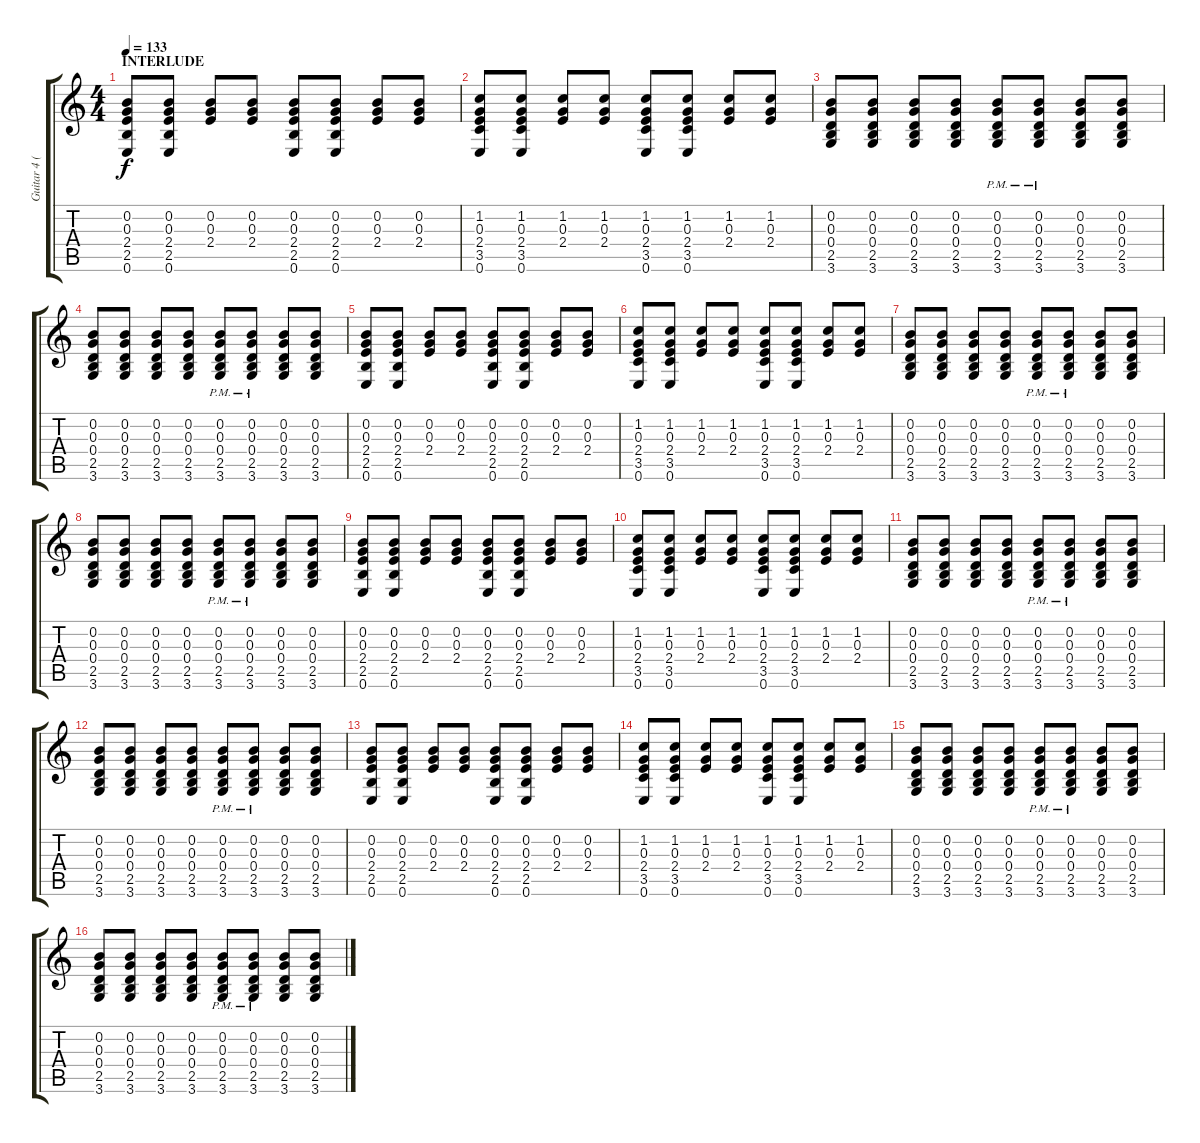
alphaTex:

\track ("Guitar 4 (Distorted Thickener)" "Guitar 4 (") {instrument overdrivenguitar}
\staff {score tabs}
\tuning (E4 B3 G3 D3 A2 E2) {hide}
\ts (4 4)
\section ("" "INTERLUDE")
\tempo 133
\clef g2
\ks c
(0.2 0.3 2.4 2.5 0.6).8{dy f} (0.2 0.3 2.4 2.5 0.6).8 (0.2 0.3 2.4).8 (0.2 0.3 2.4).8 (0.2 0.3 2.4 2.5 0.6).8 (0.2 0.3 2.4 2.5 0.6).8 (0.2 0.3 2.4).8 (0.2 0.3 2.4).8 |
(1.2 0.3 2.4 3.5 0.6).8 (1.2 0.3 2.4 3.5 0.6).8 (1.2 0.3 2.4).8 (1.2 0.3 2.4).8 (1.2 0.3 2.4 3.5 0.6).8 (1.2 0.3 2.4 3.5 0.6).8 (1.2 0.3 2.4).8 (1.2 0.3 2.4).8 |
(0.2 0.3 0.4 2.5 3.6).8 (0.2 0.3 0.4 2.5 3.6).8 (0.2 0.3 0.4 2.5 3.6).8 (0.2 0.3 0.4 2.5 3.6).8 (0.2{pm} 0.3{pm} 0.4{pm} 2.5{pm} 3.6{pm}).8 (0.2{pm} 0.3{pm} 0.4{pm} 2.5{pm} 3.6{pm}).8 (0.2 0.3 0.4 2.5 3.6).8 (0.2 0.3 0.4 2.5 3.6).8 |
(0.2 0.3 0.4 2.5 3.6).8 (0.2 0.3 0.4 2.5 3.6).8 (0.2 0.3 0.4 2.5 3.6).8 (0.2 0.3 0.4 2.5 3.6).8 (0.2{pm} 0.3{pm} 0.4{pm} 2.5{pm} 3.6{pm}).8 (0.2{pm} 0.3{pm} 0.4{pm} 2.5{pm} 3.6{pm}).8 (0.2 0.3 0.4 2.5 3.6).8 (0.2 0.3 0.4 2.5 3.6).8 |
(0.2 0.3 2.4 2.5 0.6).8 (0.2 0.3 2.4 2.5 0.6).8 (0.2 0.3 2.4).8 (0.2 0.3 2.4).8 (0.2 0.3 2.4 2.5 0.6).8 (0.2 0.3 2.4 2.5 0.6).8 (0.2 0.3 2.4).8 (0.2 0.3 2.4).8 |
(1.2 0.3 2.4 3.5 0.6).8 (1.2 0.3 2.4 3.5 0.6).8 (1.2 0.3 2.4).8 (1.2 0.3 2.4).8 (1.2 0.3 2.4 3.5 0.6).8 (1.2 0.3 2.4 3.5 0.6).8 (1.2 0.3 2.4).8 (1.2 0.3 2.4).8 |
(0.2 0.3 0.4 2.5 3.6).8 (0.2 0.3 0.4 2.5 3.6).8 (0.2 0.3 0.4 2.5 3.6).8 (0.2 0.3 0.4 2.5 3.6).8 (0.2{pm} 0.3{pm} 0.4{pm} 2.5{pm} 3.6{pm}).8 (0.2{pm} 0.3{pm} 0.4{pm} 2.5{pm} 3.6{pm}).8 (0.2 0.3 0.4 2.5 3.6).8 (0.2 0.3 0.4 2.5 3.6).8 |
(0.2 0.3 0.4 2.5 3.6).8 (0.2 0.3 0.4 2.5 3.6).8 (0.2 0.3 0.4 2.5 3.6).8 (0.2 0.3 0.4 2.5 3.6).8 (0.2{pm} 0.3{pm} 0.4{pm} 2.5{pm} 3.6{pm}).8 (0.2{pm} 0.3{pm} 0.4{pm} 2.5{pm} 3.6{pm}).8 (0.2 0.3 0.4 2.5 3.6).8 (0.2 0.3 0.4 2.5 3.6).8 |
(0.2 0.3 2.4 2.5 0.6).8 (0.2 0.3 2.4 2.5 0.6).8 (0.2 0.3 2.4).8 (0.2 0.3 2.4).8 (0.2 0.3 2.4 2.5 0.6).8 (0.2 0.3 2.4 2.5 0.6).8 (0.2 0.3 2.4).8 (0.2 0.3 2.4).8 |
(1.2 0.3 2.4 3.5 0.6).8 (1.2 0.3 2.4 3.5 0.6).8 (1.2 0.3 2.4).8 (1.2 0.3 2.4).8 (1.2 0.3 2.4 3.5 0.6).8 (1.2 0.3 2.4 3.5 0.6).8 (1.2 0.3 2.4).8 (1.2 0.3 2.4).8 |
(0.2 0.3 0.4 2.5 3.6).8 (0.2 0.3 0.4 2.5 3.6).8 (0.2 0.3 0.4 2.5 3.6).8 (0.2 0.3 0.4 2.5 3.6).8 (0.2{pm} 0.3{pm} 0.4{pm} 2.5{pm} 3.6{pm}).8 (0.2{pm} 0.3{pm} 0.4{pm} 2.5{pm} 3.6{pm}).8 (0.2 0.3 0.4 2.5 3.6).8 (0.2 0.3 0.4 2.5 3.6).8 |
(0.2 0.3 0.4 2.5 3.6).8 (0.2 0.3 0.4 2.5 3.6).8 (0.2 0.3 0.4 2.5 3.6).8 (0.2 0.3 0.4 2.5 3.6).8 (0.2{pm} 0.3{pm} 0.4{pm} 2.5{pm} 3.6{pm}).8 (0.2{pm} 0.3{pm} 0.4{pm} 2.5{pm} 3.6{pm}).8 (0.2 0.3 0.4 2.5 3.6).8 (0.2 0.3 0.4 2.5 3.6).8 |
(0.2 0.3 2.4 2.5 0.6).8 (0.2 0.3 2.4 2.5 0.6).8 (0.2 0.3 2.4).8 (0.2 0.3 2.4).8 (0.2 0.3 2.4 2.5 0.6).8 (0.2 0.3 2.4 2.5 0.6).8 (0.2 0.3 2.4).8 (0.2 0.3 2.4).8 |
(1.2 0.3 2.4 3.5 0.6).8 (1.2 0.3 2.4 3.5 0.6).8 (1.2 0.3 2.4).8 (1.2 0.3 2.4).8 (1.2 0.3 2.4 3.5 0.6).8 (1.2 0.3 2.4 3.5 0.6).8 (1.2 0.3 2.4).8 (1.2 0.3 2.4).8 |
(0.2 0.3 0.4 2.5 3.6).8 (0.2 0.3 0.4 2.5 3.6).8 (0.2 0.3 0.4 2.5 3.6).8 (0.2 0.3 0.4 2.5 3.6).8 (0.2{pm} 0.3{pm} 0.4{pm} 2.5{pm} 3.6{pm}).8 (0.2{pm} 0.3{pm} 0.4{pm} 2.5{pm} 3.6{pm}).8 (0.2 0.3 0.4 2.5 3.6).8 (0.2 0.3 0.4 2.5 3.6).8 |
(0.2 0.3 0.4 2.5 3.6).8 (0.2 0.3 0.4 2.5 3.6).8 (0.2 0.3 0.4 2.5 3.6).8 (0.2 0.3 0.4 2.5 3.6).8 (0.2{pm} 0.3{pm} 0.4{pm} 2.5{pm} 3.6{pm}).8 (0.2{pm} 0.3{pm} 0.4{pm} 2.5{pm} 3.6{pm}).8 (0.2 0.3 0.4 2.5 3.6).8 (0.2 0.3 0.4 2.5 3.6).8
